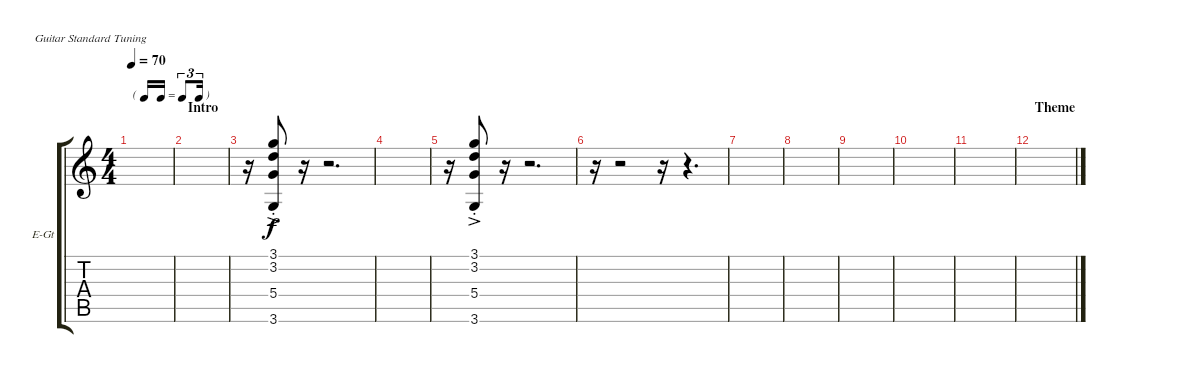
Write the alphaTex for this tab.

\bracketExtendMode groupsimilarinstruments
\firstSystemTrackNameOrientation horizontal
\otherSystemsTrackNameOrientation horizontal
\track ("LGuitar" "E-Gt") {instrument electricguitarclean}
\staff {score tabs}
\tuning (E4 B3 G3 D3 A2 E2)
\ts (4 4)
\tf triplet16th
\tempo 70
\clef g2
\ks c
|
\section ("" "Intro")
|
\ks aminor
r.16 (3.1{ac st} 3.2{ac st} 5.4{st} 3.6{st}).8 r.16 r.2{d} |
|
r.16 (3.1{ac st} 3.2{ac st} 5.4{st} 3.6{st}).8{dy f} r.16 r.2{d} |
r.16 r.2 r.16 r.4{d} |
|
|
|
|
|
\section ("" "Theme")
